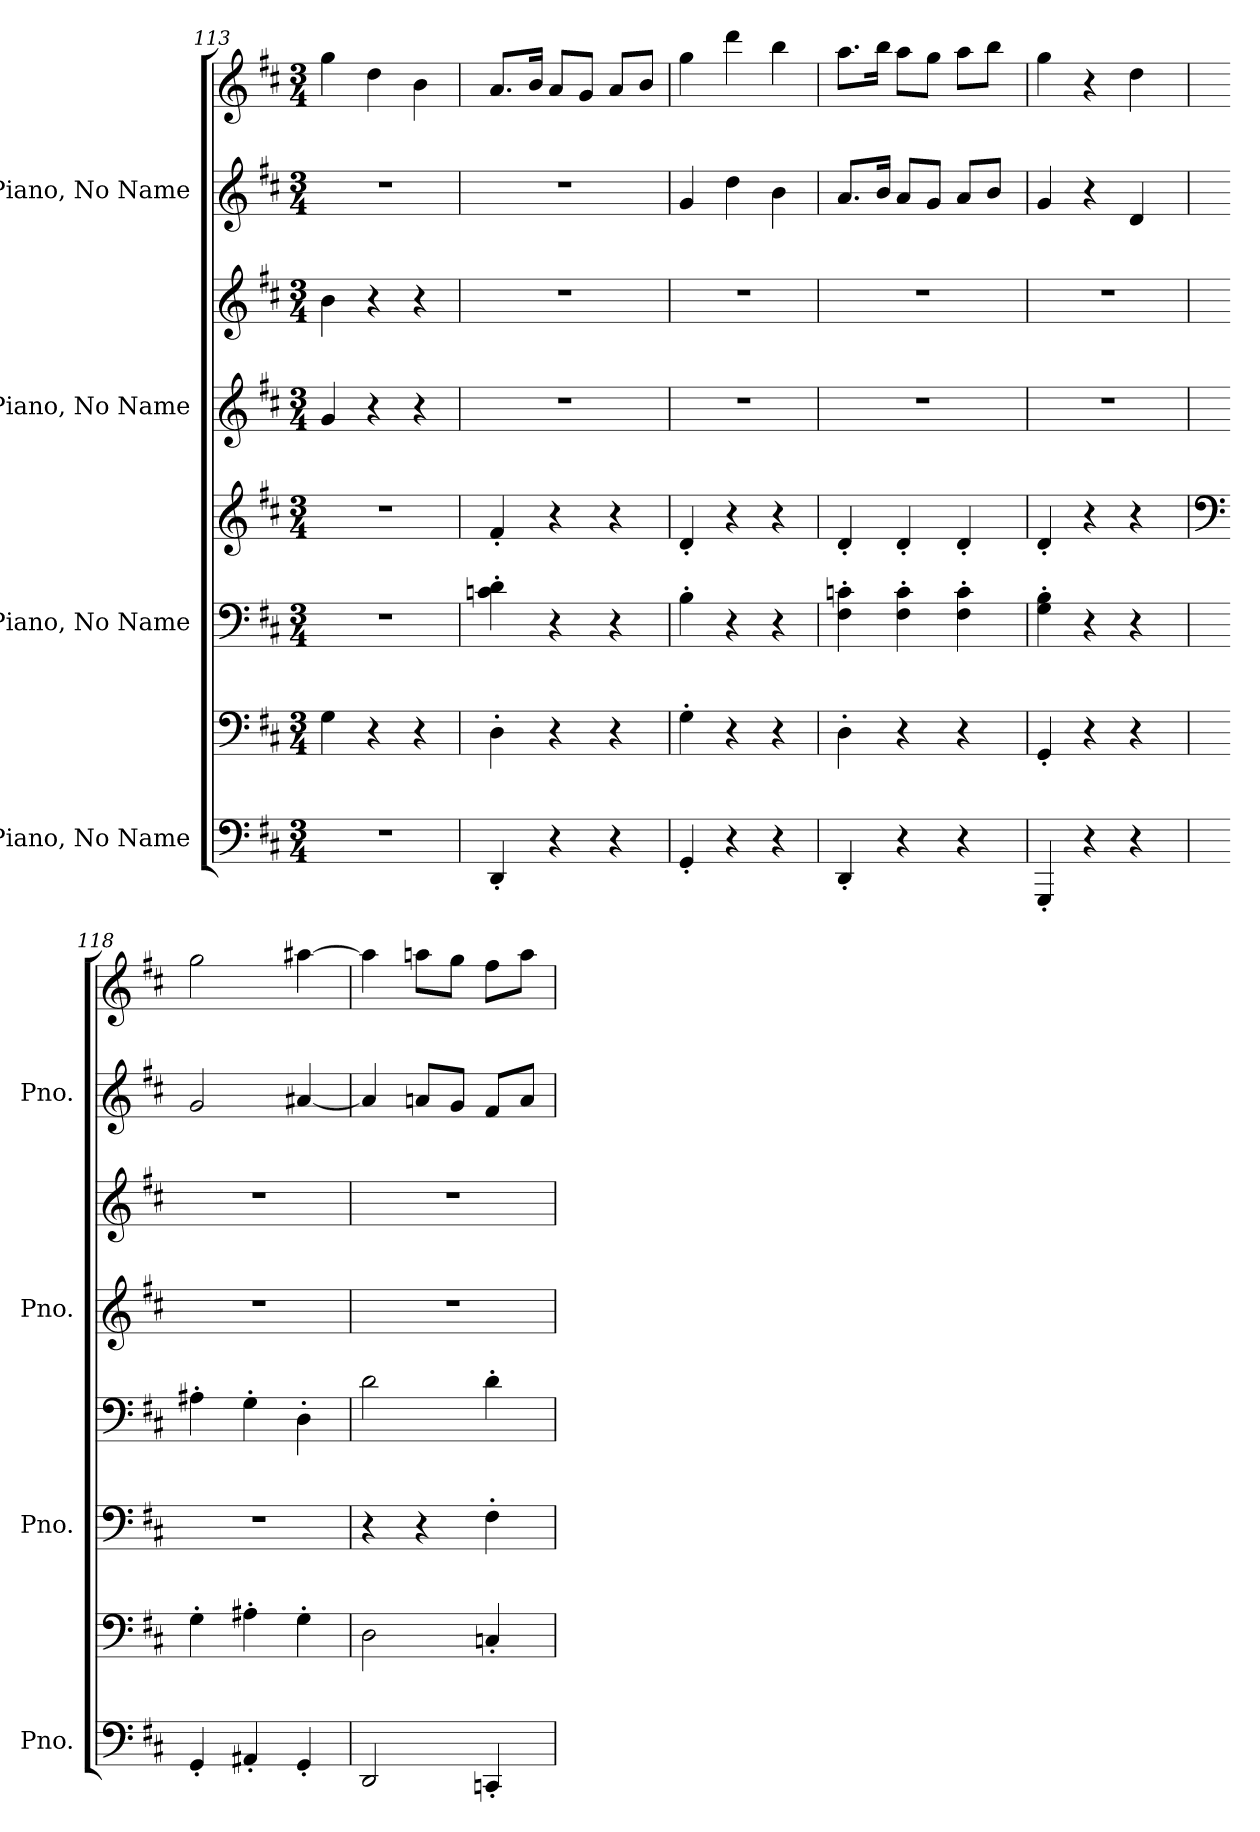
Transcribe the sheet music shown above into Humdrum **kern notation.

**kern	**kern	**kern	**kern	**kern	**kern	**kern	**kern
*part4	*part4	*part3	*part3	*part2	*part2	*part1	*part1
*staff8	*staff7	*staff6	*staff5	*staff4	*staff3	*staff2	*staff1
*I"Piano, No Name	*	*I"Piano, No Name	*	*I"Piano, No Name	*	*I"Piano, No Name	*
*I'Pno.	*	*I'Pno.	*	*I'Pno.	*	*I'Pno.	*
*clefF4	*clefF4	*clefF4	*clefG2	*clefG2	*clefG2	*clefG2	*clefG2
*k[f#c#]	*k[f#c#]	*k[f#c#]	*k[f#c#]	*k[f#c#]	*k[f#c#]	*k[f#c#]	*k[f#c#]
*M3/4	*M3/4	*M3/4	*M3/4	*M3/4	*M3/4	*M3/4	*M3/4
=113	=113	=113	=113	=113	=113	=113	=113
2.r	4G\	2.r	2.r	4g/	4b\	2.r	4gg\
.	4r	.	.	4r	4r	.	4dd\
.	4r	.	.	4r	4r	.	4b\
=114	=114	=114	=114	=114	=114	=114	=114
4DD'/	4D'\	4cn\' 4d\'	4f#'/	2.r	2.r	2.r	8.a/L
.	.	.	.	.	.	.	16b/Jk
4r	4r	4r	4r	.	.	.	8a/L
.	.	.	.	.	.	.	8g/J
4r	4r	4r	4r	.	.	.	8a/L
.	.	.	.	.	.	.	8b/J
=115	=115	=115	=115	=115	=115	=115	=115
4GG'/	4G'\	4B'\	4d'/	2.r	2.r	4g/	4gg\
4r	4r	4r	4r	.	.	4dd\	4ddd\
4r	4r	4r	4r	.	.	4b\	4bb\
=116	=116	=116	=116	=116	=116	=116	=116
*	*	*	*	*	*	*	*^
4DD'/	4D'\	4F#\' 4cn\'	4d'/	2.r	2.r	8.a/L	8.aa\L	2ryy
.	.	.	.	.	.	16b/Jk	16bb\Jk	.
4r	4r	4F#\' 4c\'	4d'/	.	.	8a/L	8aa\L	.
.	.	.	.	.	.	8g/J	8gg\J	.
4r	4r	4F#\' 4c\'	4d'/	.	.	8a/L	8aa\L	8.ryy
.	.	.	.	.	.	8b/J	8bb\J	.
*	*	*	*	*	*	*	*MM156	*
.	.	.	.	.	.	.	.	16ryy
!!LO:PB:g=z	!!
=117	=117	=117	=117	=117	=117	=117	=117	=117
*	*	*	*	*	*	*	*MM150	*
4GGG'/	4GG'/	4G\' 4B\'	4d'/	2.r	2.r	4g/	4gg\	2ryy
4r	4r	4r	4r	.	.	4r	4r	.
*	*	*	*	*	*	*	*MM157	*
4r	4r	4r	4r	.	.	4d/	4dd\	8.ryy
*	*	*	*	*	*	*	*MM156	*
.	.	.	.	.	.	.	.	16ryy
*	*	*	*	*	*	*	*v	*v
=118	=118	=118	=118	=118	=118	=118	=118
*	*	*	*clefF4	*	*	*	*
*	*	*	*	*	*	*	*MM157
4GG'/	4G'\	2.r	4A#X'\	2.r	2.r	2g/	2gg\
4AA#X'/	4A#X'\	.	4G'\	.	.	.	.
4GG'/	4G'\	.	4D'\	.	.	[4a#X/	[4aa#X\
=119	=119	=119	=119	=119	=119	=119	=119
2DD/	2D\	4r	2d\	2.r	2.r	4a#/]	4aa#\]
.	.	4r	.	.	.	8an/L	8aan\L
.	.	.	.	.	.	8g/J	8gg\J
4CCn'/	4Cn'/	4F#'\	4d'\	.	.	8f#/L	8ff#\L
.	.	.	.	.	.	8a/J	8aa\J
=	=	=	=	=	=	=	=
*-	*-	*-	*-	*-	*-	*-	*-
